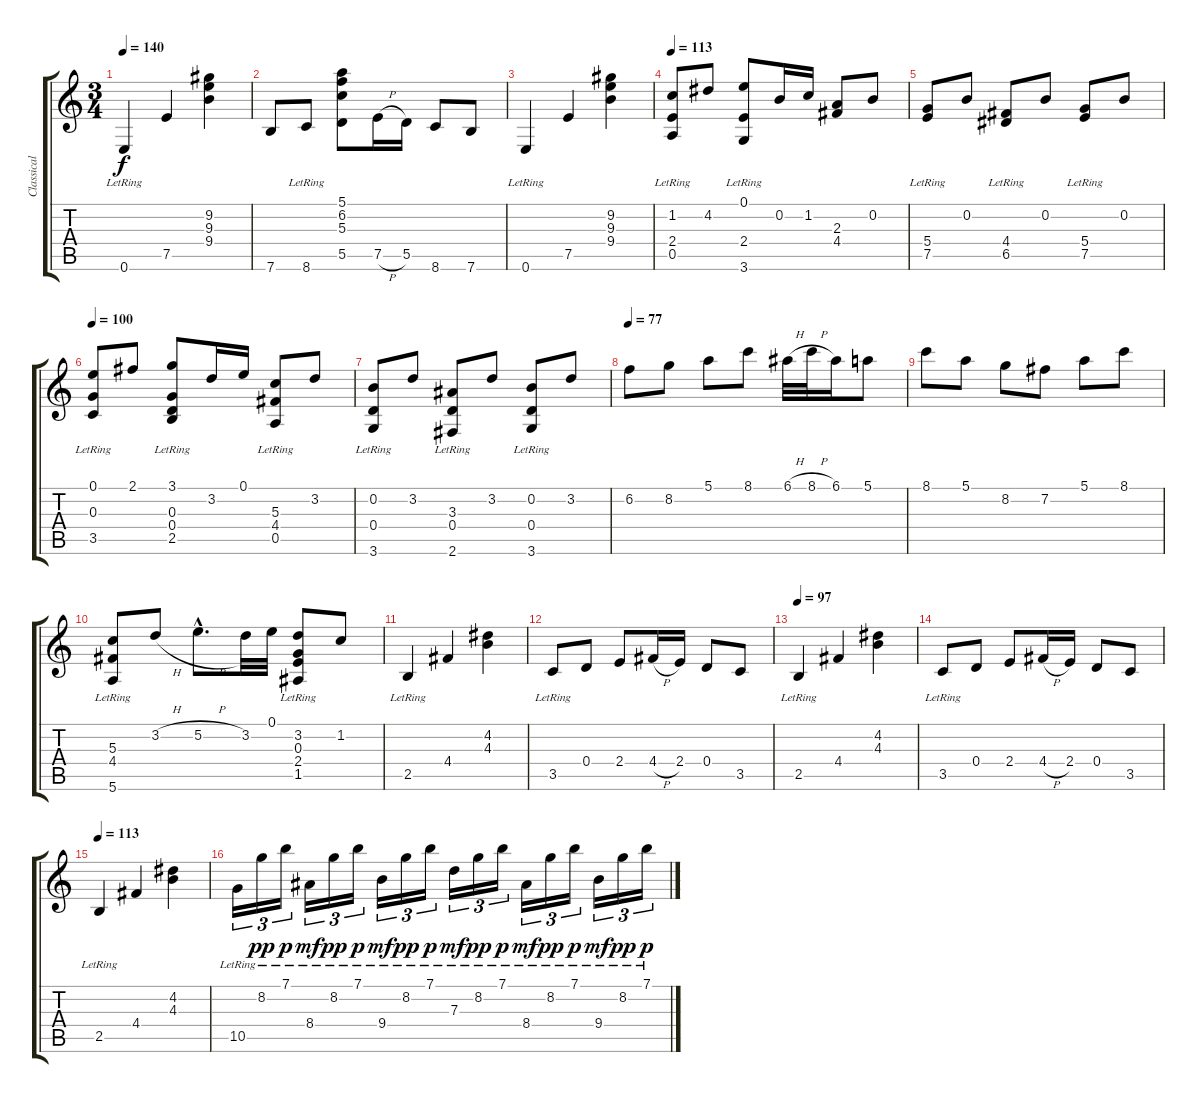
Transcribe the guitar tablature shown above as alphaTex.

\track ("Classical Guitar" "Classical ") {instrument acousticguitarnylon}
\staff {score tabs}
\tuning (E4 B3 G3 D3 A2 E2) {hide}
\ts (3 4)
\tempo 140
\clef g2
\ks c
0.6{lr}.4{dy f} 7.5.4 (9.2 9.3 9.4).4 |
7.6.8 8.6{lr}.8 (5.1 6.2 5.3 5.5).8 7.5{h}.16 5.5.16 8.6.8 7.6.8 |
0.6{lr}.4 7.5.4 (9.2 9.3 9.4).4 |
\tempo 113
(1.2 2.4 0.5{lr}).8 4.2.8 (0.1 2.4{lr} 3.6{lr}).8 0.2.16 1.2.16 (2.3 4.4).8 0.2.8 |
(5.4{lr} 7.5{lr}).8 0.2.8 (4.4{lr} 6.5{lr}).8 0.2.8 (5.4{lr} 7.5{lr}).8 0.2.8 |
\tempo 100
(0.1 0.3 3.5{lr}).8 2.1.8 (3.1 0.3 0.4{lr} 2.5{lr}).8 3.2.16 0.1.16 (5.3 4.4{lr} 0.5{lr}).8 3.2.8 |
(0.2 0.4{lr} 3.6{lr}).8 3.2.8 (3.3 0.4{lr} 2.6{lr}).8 3.2.8 (0.2 0.4{lr} 3.6{lr}).8 3.2.8 |
\tempo 77
6.2.8 8.2.8 5.1.8 8.1.8 6.1{h}.32 8.1{h}.32 6.1.16 5.1.8 |
8.1.8 5.1.8 8.2.8 7.2.8 5.1.8 8.1.8 |
(5.3{lr} 4.4{lr} 5.6{lr}).8 3.2{h}.8 5.2{h hac}.8{d} 3.2.32 0.1.32 (3.2 0.3 2.4{lr} 1.5{lr}).8 1.2.8 |
2.5{lr}.4 4.4.4 (4.2 4.3).4 |
3.5{lr}.8 0.4.8 2.4.8 4.4{h}.16 2.4.16 0.4.8 3.5.8 |
\tempo 97
2.5{lr}.4 4.4.4 (4.2 4.3).4 |
3.5{lr}.8 0.4.8 2.4.8 4.4{h}.16 2.4.16 0.4.8 3.5.8 |
\tempo 113
2.5{lr}.4 4.4.4 (4.2 4.3).4 |
10.5{lr}.16{tu (3 2)} 8.2{lr}.16{tu (3 2) dy pp} 7.1{lr}.16{tu (3 2) dy p} 8.4{lr}.16{tu (3 2) dy mf} 8.2{lr}.16{tu (3 2) dy pp} 7.1{lr}.16{tu (3 2) dy p} 9.4{lr}.16{tu (3 2) dy mf} 8.2{lr}.16{tu (3 2) dy pp} 7.1{lr}.16{tu (3 2) dy p} 7.3{lr}.16{tu (3 2) dy mf} 8.2{lr}.16{tu (3 2) dy pp} 7.1{lr}.16{tu (3 2) dy p} 8.4{lr}.16{tu (3 2) dy mf} 8.2{lr}.16{tu (3 2) dy pp} 7.1{lr}.16{tu (3 2) dy p} 9.4{lr}.16{tu (3 2) dy mf} 8.2{lr}.16{tu (3 2) dy pp} 7.1{lr}.16{tu (3 2) dy p}
